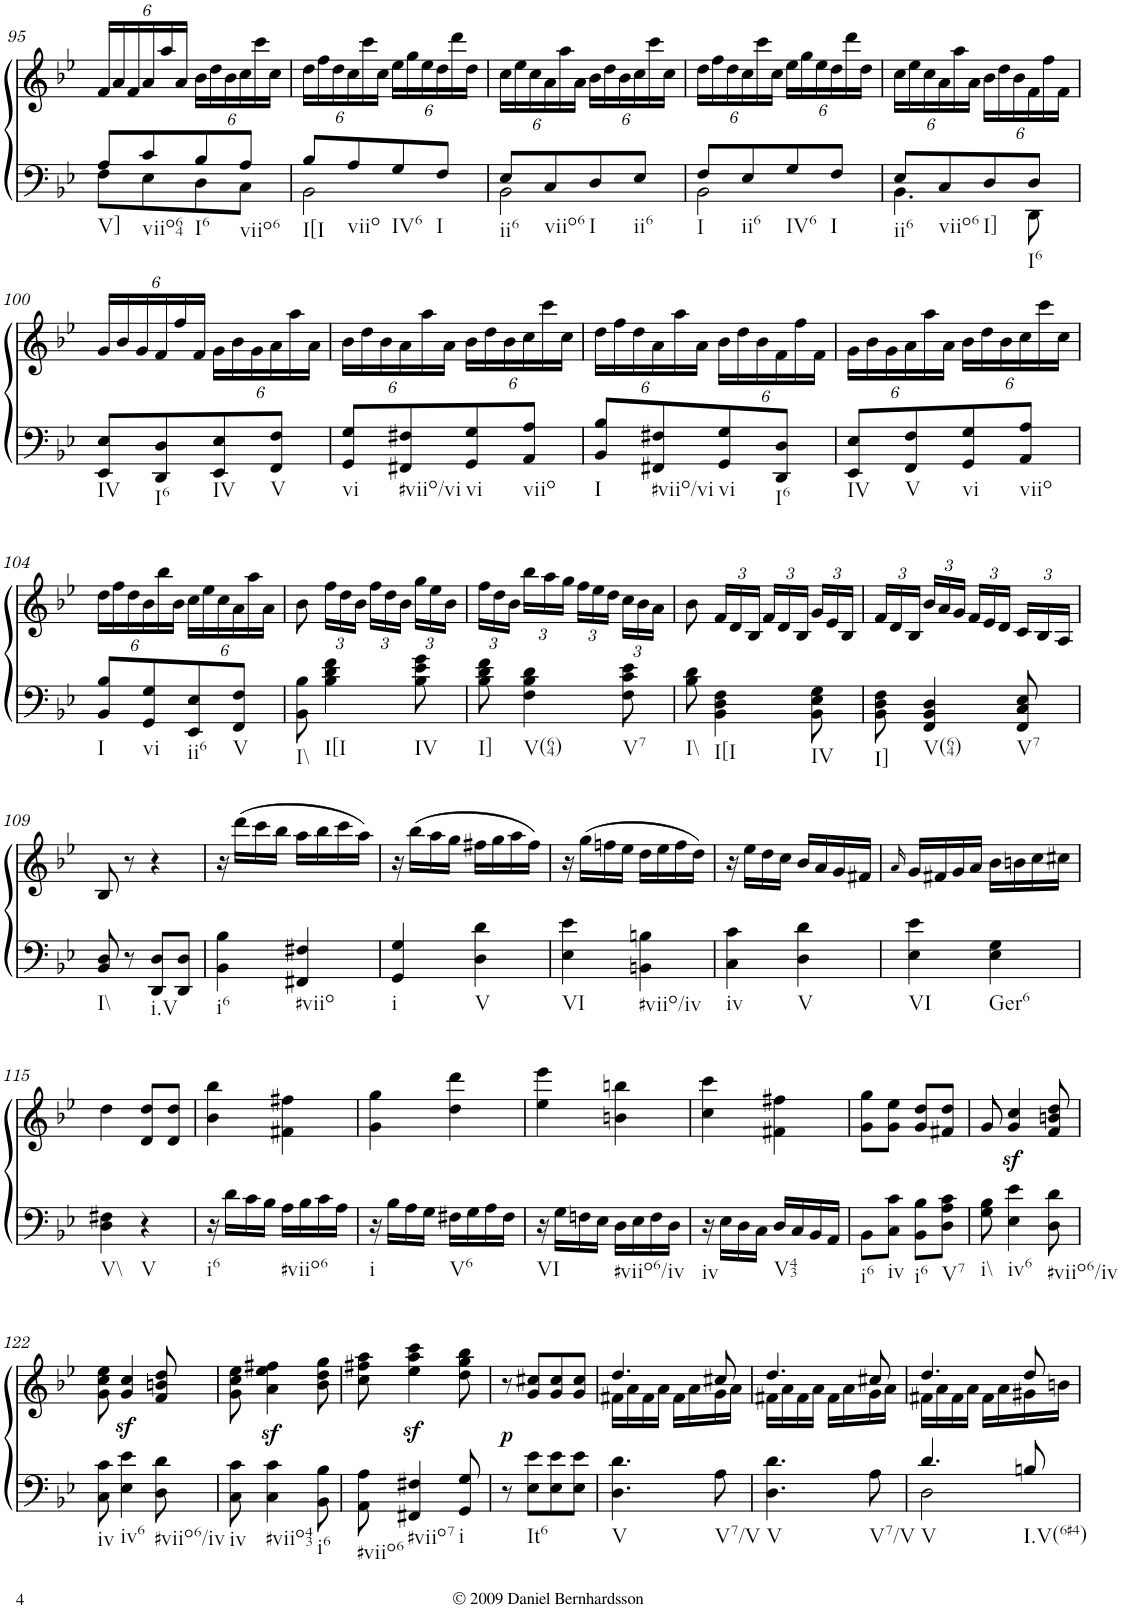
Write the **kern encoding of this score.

**kern	**kern	**dynam
*part1	*part1	*part1
*staff2	*staff1	*staff1/2
*I"Piano	*	*
*I'Pno.	*	*
!!LO:PB:g=z
*clefF4	*clefG2	*
*k[b-e-]	*k[b-e-]	*
*B-:	*B-:	*
*M2/4	*M2/4	*
=95	=95	=95
*^	*	*
*	*	*Xbrackettup	*
!LO:TX:b:t=V]	!	!	!
8A/L	8F\L	24f/LL	.
.	.	24a/	.
.	.	24f/	.
!LO:TX:b:t=viio64	!	!	!
8c/	8E-\	24a/	.
.	.	24aa/	.
.	.	24a/JJ	.
!LO:TX:b:t=I6	!	!	!
8B-/	8D\	24b-\LL	.
.	.	24dd\	.
.	.	24b-\	.
!LO:TX:b:t=viio6	!	!	!
8A/J	8C\J	24cc\	.
.	.	24ccc\	.
.	.	24cc\JJ	.
=96	=96	=96	=96
!LO:TX:b:t=I[I	!	!	!
8B-/L	2BB-\	24dd\LL	.
.	.	24ff\	.
.	.	24dd\	.
!LO:TX:b:t=viio	!	!	!
8A/	.	24cc\	.
.	.	24ccc\	.
.	.	24cc\JJ	.
!LO:TX:b:t=IV6	!	!	!
8G/	.	24ee-\LL	.
.	.	24gg\	.
.	.	24ee-\	.
!LO:TX:b:t=I	!	!	!
8F/J	.	24dd\	.
.	.	24ddd\	.
.	.	24dd\JJ	.
=97	=97	=97	=97
!LO:TX:b:t=ii6	!	!	!
8E-/L	2BB-\	24cc\LL	.
.	.	24ee-\	.
.	.	24cc\	.
!LO:TX:b:t=viio6	!	!	!
8C/	.	24a\	.
.	.	24aa\	.
.	.	24a\JJ	.
!LO:TX:b:t=I	!	!	!
8D/	.	24b-\LL	.
.	.	24dd\	.
.	.	24b-\	.
!LO:TX:b:t=ii6	!	!	!
8E-/J	.	24cc\	.
.	.	24ccc\	.
.	.	24cc\JJ	.
=98	=98	=98	=98
!LO:TX:b:t=I	!	!	!
8F/L	2BB-\	24dd\LL	.
.	.	24ff\	.
.	.	24dd\	.
!LO:TX:b:t=ii6	!	!	!
8E-/	.	24cc\	.
.	.	24ccc\	.
.	.	24cc\JJ	.
!LO:TX:b:t=IV6	!	!	!
8G/	.	24ee-\LL	.
.	.	24gg\	.
.	.	24ee-\	.
!LO:TX:b:t=I	!	!	!
8F/J	.	24dd\	.
.	.	24ddd\	.
.	.	24dd\JJ	.
=99	=99	=99	=99
!LO:TX:b:t=ii6	!	!	!
8E-/L	4.BB-\	24cc\LL	.
.	.	24ee-\	.
.	.	24cc\	.
!LO:TX:b:t=viio6	!	!	!
8C/	.	24a\	.
.	.	24aa\	.
.	.	24a\JJ	.
!LO:TX:b:t=I]	!	!	!
8D/	.	24b-\LL	.
.	.	24dd\	.
.	.	24b-\	.
!LO:TX:b:t=I6	!	!	!
8D/J	8DD\	24f\	.
.	.	24ff\	.
.	.	24f\JJ	.
*v	*v	*	*
!!LO:LB:g=z
=100	=100	=100
!LO:TX:b:t=IV	!	!
8EE-/ 8E-/L	24g/LL	.
.	24b-/	.
.	24g/	.
!LO:TX:b:t=I6	!	!
8DD/ 8D/	24f/	.
.	24ff/	.
.	24f/JJ	.
!LO:TX:b:t=IV	!	!
8EE-/ 8E-/	24g\LL	.
.	24b-\	.
.	24g\	.
!LO:TX:b:t=V	!	!
8FF/ 8F/J	24a\	.
.	24aa\	.
.	24a\JJ	.
=101	=101	=101
!LO:TX:b:t=vi	!	!
8GG/ 8G/L	24b-\LL	.
.	24dd\	.
.	24b-\	.
!LO:TX:b:t=#viio/vi	!	!
8FF#X/ 8F#X/	24a\	.
.	24aa\	.
.	24a\JJ	.
!LO:TX:b:t=vi	!	!
8GG/ 8G/	24b-\LL	.
.	24dd\	.
.	24b-\	.
!LO:TX:b:t=viio	!	!
8AA/ 8A/J	24cc\	.
.	24ccc\	.
.	24cc\JJ	.
=102	=102	=102
!LO:TX:b:t=I	!	!
8BB-/ 8B-/L	24dd\LL	.
.	24ff\	.
.	24dd\	.
!LO:TX:b:t=#viio/vi	!	!
8FF#X/ 8F#X/	24a\	.
.	24aa\	.
.	24a\JJ	.
!LO:TX:b:t=vi	!	!
8GG/ 8G/	24b-\LL	.
.	24dd\	.
.	24b-\	.
!LO:TX:b:t=I6	!	!
8DD/ 8D/J	24f\	.
.	24ff\	.
.	24f\JJ	.
=103	=103	=103
!LO:TX:b:t=IV	!	!
8EE-/ 8E-/L	24g\LL	.
.	24b-\	.
.	24g\	.
!LO:TX:b:t=V	!	!
8FF/ 8F/	24a\	.
.	24aa\	.
.	24a\JJ	.
!LO:TX:b:t=vi	!	!
8GG/ 8G/	24b-\LL	.
.	24dd\	.
.	24b-\	.
!LO:TX:b:t=viio	!	!
8AA/ 8A/J	24cc\	.
.	24ccc\	.
.	24cc\JJ	.
!!LO:LB:g=z
=104	=104	=104
!LO:TX:b:t=I	!	!
8BB-/ 8B-/L	24dd\LL	.
.	24ff\	.
.	24dd\	.
!LO:TX:b:t=vi	!	!
8GG/ 8G/	24b-\	.
.	24bb-\	.
.	24b-\JJ	.
!LO:TX:b:t=ii6	!	!
8EE-/ 8E-/	24cc\LL	.
.	24ee-\	.
.	24cc\	.
!LO:TX:b:t=V	!	!
8FF/ 8F/J	24a\	.
.	24aa\	.
.	24a\JJ	.
=105	=105	=105
!LO:TX:b:t=I\\	!	!
8BB-\ 8B-\	8b-\	.
!LO:TX:b:t=I[I	!	!
4B-\ 4d\ 4f\	24ff\LL	.
.	24dd\	.
.	24b-\JJ	.
.	24ff\LL	.
.	24dd\	.
.	24b-\JJ	.
!LO:TX:b:t=IV	!	!
8B-\ 8e-\ 8g\	24gg\LL	.
.	24ee-\	.
.	24b-\JJ	.
=106	=106	=106
!LO:TX:b:t=I]	!	!
8B-\ 8d\ 8f\	24ff\LL	.
.	24dd\	.
.	24b-\JJ	.
!LO:TX:b:t=V(64)	!	!
4F\ 4B-\ 4d\	24bb-\LL	.
.	24aa\	.
.	24gg\JJ	.
.	24ff\LL	.
.	24ee-\	.
.	24dd\JJ	.
!LO:TX:b:t=V7	!	!
8F\ 8c\ 8e-\	24cc\LL	.
.	24b-\	.
.	24a\JJ	.
=107	=107	=107
!LO:TX:b:t=I\\	!	!
8B-\ 8d\	8b-\	.
!LO:TX:b:t=I[I	!	!
4BB-\ 4D\ 4F\	24f/LL	.
.	24d/	.
.	24B-/JJ	.
.	24f/LL	.
.	24d/	.
.	24B-/JJ	.
!LO:TX:b:t=IV	!	!
8BB-\ 8E-\ 8G\	24g/LL	.
.	24e-/	.
.	24B-/JJ	.
=108	=108	=108
!LO:TX:b:t=I]	!	!
8BB-\ 8D\ 8F\	24f/LL	.
.	24d/	.
.	24B-/JJ	.
!LO:TX:b:t=V(64)	!	!
4FF/ 4BB-/ 4D/	24b-/LL	.
.	24a/	.
.	24g/JJ	.
.	24f/LL	.
.	24e-/	.
.	24d/JJ	.
!LO:TX:b:t=V7	!	!
8FF/ 8C/ 8E-/	24c/LL	.
.	24B-/	.
.	24A/JJ	.
!!LO:LB:g=z
=109	=109	=109
!LO:TX:b:t=I\\	!	!
8BB-/ 8D/	8B-/	.
8r	8r	.
!LO:TX:b:t=i.V	!	!
8DD/ 8D/L	4r	.
8DD/ 8D/J	.	.
=110	=110	=110
!LO:TX:b:t=i6	!	!
4BB-\ 4B-\	16r	.
.	(16ddd\LL	.
.	16ccc\	.
.	16bb-\JJ	.
!LO:TX:b:t=#viio	!	!
4FF#X/ 4F#X/	16aa\LL	.
.	16bb-\	.
.	16ccc\	.
.	16aa\JJ)	.
=111	=111	=111
!LO:TX:b:t=i	!	!
4GG/ 4G/	16r	.
.	(16bb-\LL	.
.	16aa\	.
.	16gg\JJ	.
!LO:TX:b:t=V	!	!
4D\ 4d\	16ff#X\LL	.
.	16gg\	.
.	16aa\	.
.	16ff#\JJ)	.
=112	=112	=112
!LO:TX:b:t=VI	!	!
4E-\ 4e-\	16r	.
.	(16gg\LL	.
.	16ffn\	.
.	16ee-\JJ	.
!LO:TX:b:t=#viio/iv	!	!
4BBn\ 4Bn\	16dd\LL	.
.	16ee-\	.
.	16ff\	.
.	16dd\JJ)	.
=113	=113	=113
!LO:TX:b:t=iv	!	!
4C\ 4c\	16r	.
.	16ee-\LL	.
.	16dd\	.
.	16cc\JJ	.
!LO:TX:b:t=V	!	!
4D\ 4d\	16b-/LL	.
.	16a/	.
.	16g/	.
.	16f#X/JJ	.
=114	=114	=114
.	16qa/	.
!LO:TX:b:t=VI	!	!
4E-\ 4e-\	16g/LL	.
.	16f#X/	.
.	16g/	.
.	16a/JJ	.
!LO:TX:b:t=Ger6	!	!
4E-\ 4G\	16b-\LL	.
.	16bn\	.
.	16cc\	.
.	16cc#X\JJ	.
!!LO:LB:g=z
=115	=115	=115
!LO:TX:b:t=V\\	!	!
4D\ 4F#X\	4dd\	.
!LO:TX:b:t=V	!	!
4r	8d/ 8dd/L	.
.	8d/ 8dd/J	.
=116	=116	=116
!LO:TX:b:t=i6	!	!
16r	4b-\ 4bb-\	.
16d\LL	.	.
16c\	.	.
16B-\JJ	.	.
!LO:TX:b:t=#viio6	!	!
16A\LL	4f#X\ 4ff#X\	.
16B-\	.	.
16c\	.	.
16A\JJ	.	.
=117	=117	=117
!LO:TX:b:t=i	!	!
16r	4g\ 4gg\	.
16B-\LL	.	.
16A\	.	.
16G\JJ	.	.
!LO:TX:b:t=V6	!	!
16F#X\LL	4dd\ 4ddd\	.
16G\	.	.
16A\	.	.
16F#\JJ	.	.
=118	=118	=118
!LO:TX:b:t=VI	!	!
16r	4ee-\ 4eee-\	.
16G\LL	.	.
16Fn\	.	.
16E-\JJ	.	.
!LO:TX:b:t=#viio6/iv	!	!
16D\LL	4bn\ 4bbn\	.
16E-\	.	.
16F\	.	.
16D\JJ	.	.
=119	=119	=119
!LO:TX:b:t=iv	!	!
16r	4cc\ 4ccc\	.
16E-\LL	.	.
16D\	.	.
16C\JJ	.	.
!LO:TX:b:t=V43	!	!
16D/LL	4f#X\ 4ff#X\	.
16C/	.	.
16BB-/	.	.
16AA/JJ	.	.
=120	=120	=120
!LO:TX:b:t=i6	!	!
8BB-\L	8g\ 8gg\L	.
!LO:TX:b:t=iv	!	!
8C\ 8c\J	8g\ 8ee-\J	.
!LO:TX:b:t=i6	!	!
8BB-\ 8B-\L	8g/ 8dd/L	.
!LO:TX:b:t=V7	!	!
8D\ 8A\ 8c\J	8f#X/ 8dd/J	.
=121	=121	=121
!LO:TX:b:t=i\\	!	!
8G\ 8B-\	8g/	.
!LO:TX:b:t=iv6	!	!
4E-\ 4e-\	4g/z< 4cc/z<	.
!LO:TX:b:t=#viio6/iv	!	!
8D\ 8d\	8f/ 8bn/ 8dd/	.
!!LO:LB:g=z
=122	=122	=122
!LO:TX:b:t=iv	!	!
8C\ 8c\	8g\ 8cc\ 8ee-\	.
!LO:TX:b:t=iv6	!	!
4E-\ 4e-\	4g/z< 4cc/z<	.
!LO:TX:b:t=#viio6/iv	!	!
8D\ 8d\	8f/ 8bn/ 8dd/	.
=123	=123	=123
!LO:TX:b:t=iv	!	!
8C\ 8c\	8g\ 8cc\ 8ee-\	.
!LO:TX:b:t=#viio43	!	!
4C\ 4c\	4a\z< 4ee-\z< 4ff#X\z<	.
!LO:TX:b:t=i6	!	!
8BB-\ 8B-\	8b-\ 8dd\ 8gg\	.
=124	=124	=124
!LO:TX:b:t=#viio6	!	!
8AA\ 8A\	8cc\ 8ff#X\ 8aa\	.
!LO:TX:b:t=#viio7	!	!
4FF#X/ 4F#X/	4ee-\z< 4aa\z< 4ccc\z<	.
!LO:TX:b:t=i	!	!
8GG/ 8G/	8dd\ 8gg\ 8bb-\	.
=125	=125	=125
!	!	!LO:DY:b
8r	8r	p
!LO:TX:b:t=It6	!	!
8E-\ 8e-\L	8g/ 8cc#X/L	.
8E-\ 8e-\	8g/ 8cc#/	.
8E-\ 8e-\J	8g/ 8cc#/J	.
=126	=126	=126
*	*^	*
!LO:TX:b:t=V	!	!	!
4.D\ 4.d\	4.dd/	16f#X\LL	.
.	.	16a\	.
.	.	16f#\	.
.	.	16a\JJ	.
.	.	16f#\LL	.
.	.	16a\	.
!LO:TX:b:t=V7/V	!	!	!
8A\	8cc#X/	16g\	.
.	.	16a\JJ	.
=127	=127	=127	=127
!LO:TX:b:t=V	!	!	!
4.D\ 4.d\	4.dd/	16f#X\LL	.
.	.	16a\	.
.	.	16f#\	.
.	.	16a\JJ	.
.	.	16f#\LL	.
.	.	16a\	.
!LO:TX:b:t=V7/V	!	!	!
8A\	8cc#X/	16g\	.
.	.	16a\JJ	.
=128	=128	=128	=128
*^	*	*	*
!LO:TX:b:t=V	!	!	!	!
4.d/	2D\	4.dd/	16f#X\LL	.
.	.	.	16a\	.
.	.	.	16f#\	.
.	.	.	16a\JJ	.
.	.	.	16f#\LL	.
.	.	.	16a\	.
!LO:TX:b:t=I.V(6#4)	!	!	!	!
8Bn/	.	8dd/	16g#X\	.
.	.	.	16bn\JJ	.
*v	*v	*	*	*
*	*v	*v	*
=	=	=
*-	*-	*-
